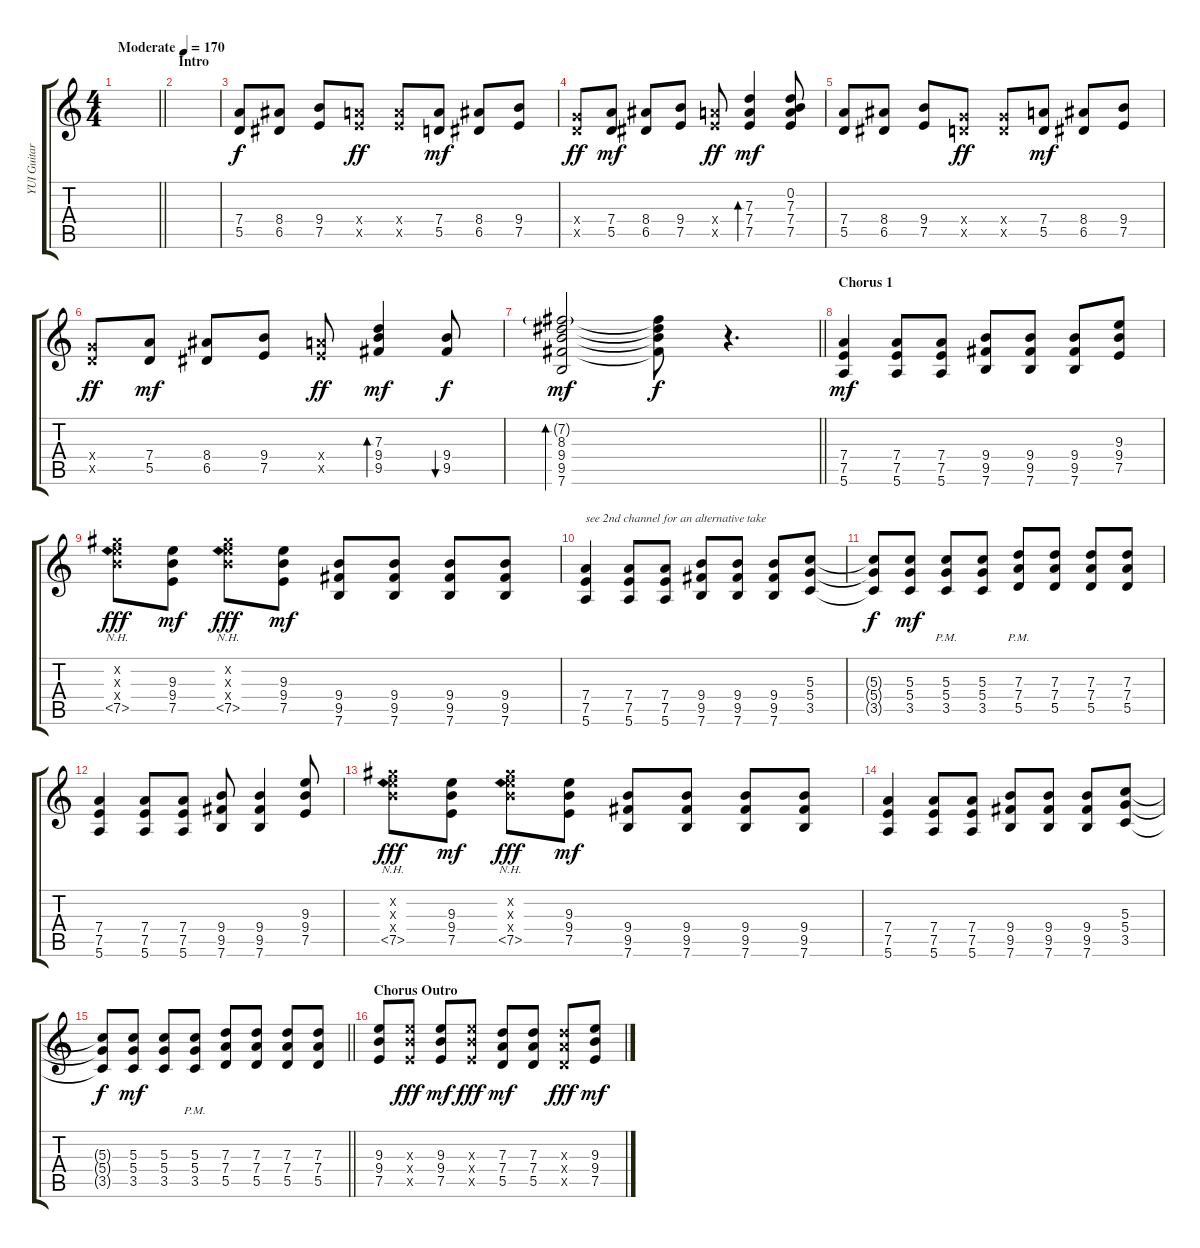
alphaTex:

\track ("YUI Guitar" "YUI Guitar") {instrument overdrivenguitar}
\staff {score tabs}
\tuning (E4 B3 G3 D3 A2 E2) {hide}
\ts (4 4)
\tempo (170 "Moderate")
\clef g2
\barLineRight lightlight
\ks c
|
\section ("" "Intro")
|
(7.4 5.5).8 (8.4 6.5).8 (9.4 7.5).8 (7.4{x} 7.5{x}).8{dy ff} (7.4{x} 7.5{x}).8 (7.4 5.5).8{dy mf} (8.4 6.5).8 (9.4 7.5).8 |
(5.4{x} 5.5{x}).8{dy ff} (7.4 5.5).8{dy mf} (8.4 6.5).8 (9.4 7.5).8 (7.4{x} 7.5{x}).8{dy ff} (7.3 7.4 7.5).4{bd 60 dy mf} (0.2 7.3 7.4 7.5).8 |
(7.4 5.5).8 (8.4 6.5).8 (9.4 7.5).8 (5.4{x} 5.5{x}).8{dy ff} (5.4{x} 5.5{x}).8 (7.4 5.5).8{dy mf} (8.4 6.5).8 (9.4 7.5).8 |
(5.4{x} 5.5{x}).8{dy ff} (7.4 5.5).8{dy mf} (8.4 6.5).8 (9.4 7.5).8 (7.4{x} 7.5{x}).8{dy ff} (7.3 9.4 9.5).4{bd 120 dy mf} (9.4 9.5).8{bu 120 dy f} |
\barLineRight lightlight
(7.2{g} 8.3 9.4 9.5 7.6).2{bd 120 dy mf volume 16} (7.2{t} 8.3{t} 9.4{t} 9.5{t}).8{dy f} r.4{d} |
\section ("" "Chorus 1")
(7.4 7.5 5.6).4{dy mf volume 11} (7.4 7.5 5.6).8 (7.4 7.5 5.6).8 (9.4 9.5 7.6).8 (9.4 9.5 7.6).8 (9.4 9.5 7.6).8 (9.3 9.4 7.5).8 |
(9.2{x} 9.3{x} 9.4{x} 7.5{nh}).8{dy fff} (9.3 9.4 7.5).8{dy mf} (9.2{x} 9.3{x} 9.4{x} 7.5{nh}).8{dy fff} (9.3 9.4 7.5).8{dy mf} (9.4 9.5 7.6).8 (9.4 9.5 7.6).8 (9.4 9.5 7.6).8 (9.4 9.5 7.6).8 |
(7.4 7.5 5.6).4{txt "see 2nd channel for an alternative take"} (7.4 7.5 5.6).8 (7.4 7.5 5.6).8 (9.4 9.5 7.6).8 (9.4 9.5 7.6).8 (9.4 9.5 7.6).8 (5.3 5.4 3.5).8 |
(5.3{t} 5.4{t} 3.5{t}).8{dy f} (5.3 5.4 3.5).8{dy mf} (5.3{pm} 5.4{pm} 3.5{pm}).8 (5.3 5.4 3.5).8 (7.3{pm} 7.4{pm} 5.5{pm}).8 (7.3 7.4 5.5).8 (7.3 7.4 5.5).8 (7.3 7.4 5.5).8 |
(7.4 7.5 5.6).4 (7.4 7.5 5.6).8 (7.4 7.5 5.6).8 (9.4 9.5 7.6).8 (9.4 9.5 7.6).4 (9.3 9.4 7.5).8 |
(9.2{x} 9.3{x} 9.4{x} 7.5{nh}).8{dy fff} (9.3 9.4 7.5).8{dy mf} (9.2{x} 9.3{x} 9.4{x} 7.5{nh}).8{dy fff} (9.3 9.4 7.5).8{dy mf} (9.4 9.5 7.6).8 (9.4 9.5 7.6).8 (9.4 9.5 7.6).8 (9.4 9.5 7.6).8 |
(7.4 7.5 5.6).4 (7.4 7.5 5.6).8 (7.4 7.5 5.6).8 (9.4 9.5 7.6).8 (9.4 9.5 7.6).8 (9.4 9.5 7.6).8 (5.3 5.4 3.5).8 |
\barLineRight lightlight
(5.3{t} 5.4{t} 3.5{t}).8{dy f} (5.3 5.4 3.5).8{dy mf} (5.3 5.4 3.5).8 (5.3{pm} 5.4{pm} 3.5{pm}).8 (7.3 7.4 5.5).8 (7.3 7.4 5.5).8 (7.3 7.4 5.5).8 (7.3 7.4 5.5).8 |
\section ("" "Chorus Outro")
(9.3 9.4 7.5).8 (9.3{x} 9.4{x} 7.5{x}).8{dy fff} (9.3 9.4 7.5).8{dy mf} (9.3{x} 9.4{x} 7.5{x}).8{dy fff} (7.3 7.4 5.5).8{dy mf} (7.3 7.4 5.5).8 (7.3{x} 7.4{x} 5.5{x}).8{dy fff} (9.3 9.4 7.5).8{dy mf}
